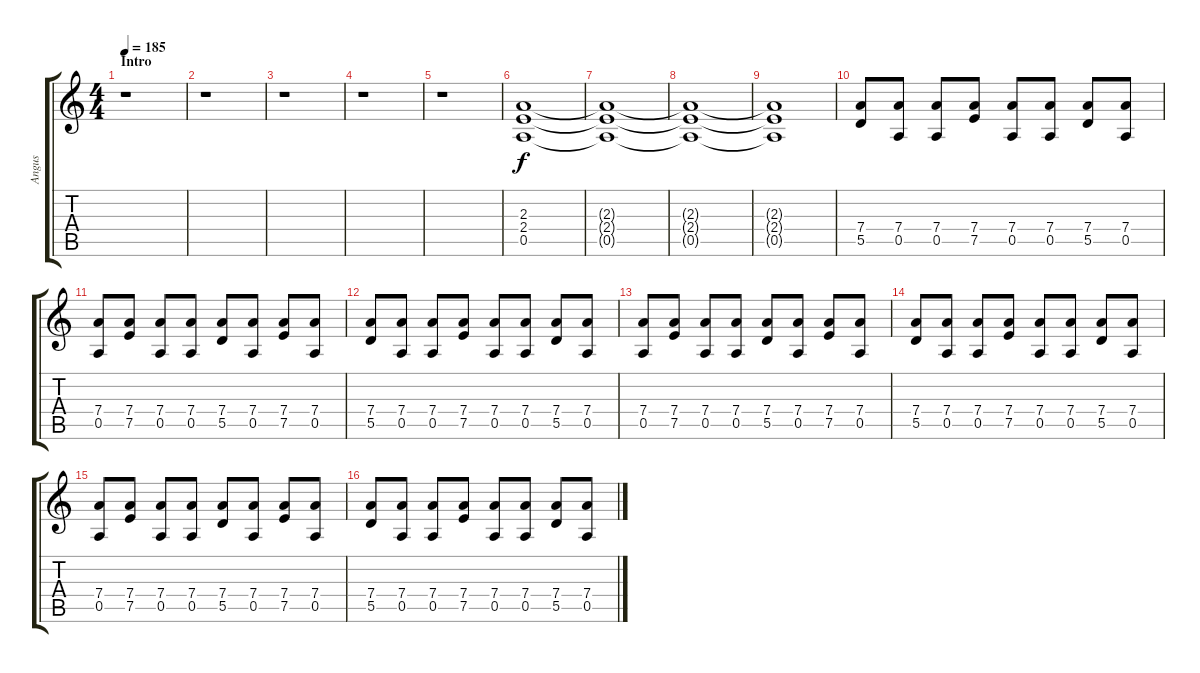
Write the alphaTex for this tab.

\track ("Angus" "Angus") {instrument distortionguitar}
\staff {score tabs}
\tuning (E4 B3 G3 D3 A2 E2) {hide}
\ts (4 4)
\section ("" "Intro")
\tempo 185
\clef g2
\ks c
r.1{dy f instrument distortionguitar} |
r.1 |
r.1 |
r.1 |
r.1 |
(2.3 2.4 0.5).1 |
(2.3{t} 2.4{t} 0.5{t}).1 |
(2.3{t} 2.4{t} 0.5{t}).1 |
(2.3{t} 2.4{t} 0.5{t}).1 |
(7.4 5.5).8 (7.4 0.5).8 (7.4 0.5).8 (7.4 7.5).8 (7.4 0.5).8 (7.4 0.5).8 (7.4 5.5).8 (7.4 0.5).8 |
(7.4 0.5).8 (7.4 7.5).8 (7.4 0.5).8 (7.4 0.5).8 (7.4 5.5).8 (7.4 0.5).8 (7.4 7.5).8 (7.4 0.5).8 |
(7.4 5.5).8 (7.4 0.5).8 (7.4 0.5).8 (7.4 7.5).8 (7.4 0.5).8 (7.4 0.5).8 (7.4 5.5).8 (7.4 0.5).8 |
(7.4 0.5).8 (7.4 7.5).8 (7.4 0.5).8 (7.4 0.5).8 (7.4 5.5).8 (7.4 0.5).8 (7.4 7.5).8 (7.4 0.5).8 |
(7.4 5.5).8 (7.4 0.5).8 (7.4 0.5).8 (7.4 7.5).8 (7.4 0.5).8 (7.4 0.5).8 (7.4 5.5).8 (7.4 0.5).8 |
(7.4 0.5).8 (7.4 7.5).8 (7.4 0.5).8 (7.4 0.5).8 (7.4 5.5).8 (7.4 0.5).8 (7.4 7.5).8 (7.4 0.5).8 |
(7.4 5.5).8 (7.4 0.5).8 (7.4 0.5).8 (7.4 7.5).8 (7.4 0.5).8 (7.4 0.5).8 (7.4 5.5).8 (7.4 0.5).8
